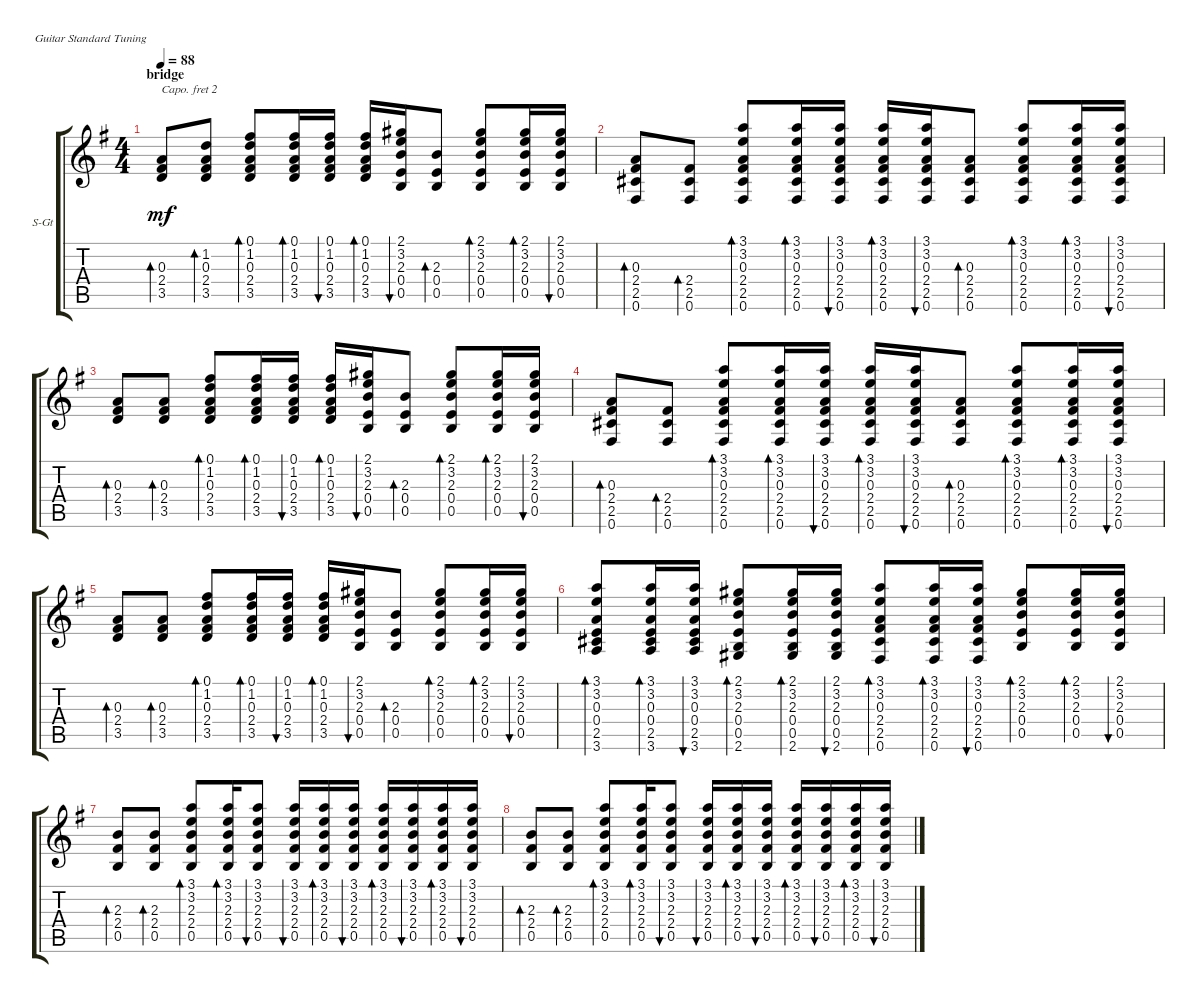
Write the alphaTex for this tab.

\defaultSystemsLayout 4
\bracketExtendMode groupsimilarinstruments
\firstSystemTrackNameOrientation horizontal
\otherSystemsTrackNameOrientation horizontal
\track ("Guitar Base" "S-Gt") {instrument acousticguitarsteel}
\staff {score tabs}
\capo 2
\tuning (E4 B3 G3 D3 A2 E2)
\ts (4 4)
\section ("" "bridge")
\tempo 88
\clef g2
\ks eminor
(3.5 2.4 0.3).8{bd 30 dy mf} (3.5 2.4 0.3 1.2).8{bd 30} (3.5 2.4 0.3 1.2 0.1).8{bd 30} (3.5 2.4 0.3 1.2 0.1).16{bd 30} (3.5 2.4 0.3 1.2 0.1).16{bu 30} (3.5 2.4 0.3 1.2 0.1).16{bd 30} (0.5 0.4 2.3 3.2 2.1).16{bu 30} (0.5 0.4 2.3).8{bd 30} (0.4 2.3 3.2 2.1 0.5).8{bd 30} (0.4 2.3 3.2 2.1 0.5).16{bd 30} (0.4 2.3 3.2 2.1 0.5).16{bu 30} |
(2.5 2.4 0.3 0.6).8{bd 30} (2.5 2.4 0.6).8{bd 30} (2.5 2.4 0.3 3.2 3.1 0.6).8{bd 30} (2.5 2.4 0.3 3.2 3.1 0.6).16{bd 30} (2.5 2.4 0.3 3.2 3.1 0.6).16{bu 30} (2.5 2.4 0.3 3.2 3.1 0.6).16{bd 30} (2.5 2.4 0.3 3.2 3.1 0.6).16{bu 30} (2.5 2.4 0.3 0.6).8{bd 30} (2.4 0.3 3.2 3.1 2.5 0.6).8{bd 30} (2.4 0.3 3.2 3.1 2.5 0.6).16{bd 30} (2.4 0.3 3.2 3.1 2.5 0.6).16{bu 30} |
(3.5 2.4 0.3).8{bd 30} (3.5 2.4 0.3).8{bd 30} (3.5 2.4 0.3 1.2 0.1).8{bd 30} (3.5 2.4 0.3 1.2 0.1).16{bd 30} (3.5 2.4 0.3 1.2 0.1).16{bu 30} (3.5 2.4 0.3 1.2 0.1).16{bd 30} (0.5 0.4 2.3 3.2 2.1).16{bu 30} (0.5 0.4 2.3).8{bd 30} (0.4 2.3 3.2 2.1 0.5).8{bd 30} (0.4 2.3 3.2 2.1 0.5).16{bd 30} (0.4 2.3 3.2 2.1 0.5).16{bu 30} |
(2.5 2.4 0.3 0.6).8{bd 30} (2.5 2.4 0.6).8{bd 30} (2.5 2.4 0.3 3.2 3.1 0.6).8{bd 30} (2.5 2.4 0.3 3.2 3.1 0.6).16{bd 30} (2.5 2.4 0.3 3.2 3.1 0.6).16{bu 30} (2.5 2.4 0.3 3.2 3.1 0.6).16{bd 30} (2.5 2.4 0.3 3.2 3.1 0.6).16{bu 30} (2.5 2.4 0.3 0.6).8{bd 30} (2.4 0.3 3.2 3.1 2.5 0.6).8{bd 30} (2.4 0.3 3.2 3.1 2.5 0.6).16{bd 30} (2.4 0.3 3.2 3.1 2.5 0.6).16{bu 30} |
(3.5 2.4 0.3).8{bd 30} (3.5 2.4 0.3).8{bd 30} (3.5 2.4 0.3 1.2 0.1).8{bd 30} (3.5 2.4 0.3 1.2 0.1).16{bd 30} (3.5 2.4 0.3 1.2 0.1).16{bu 30} (3.5 2.4 0.3 1.2 0.1).16{bd 30} (0.5 0.4 2.3 3.2 2.1).16{bu 30} (0.5 0.4 2.3).8{bd 30} (0.4 2.3 3.2 2.1 0.5).8{bd 30} (0.4 2.3 3.2 2.1 0.5).16{bd 30} (0.4 2.3 3.2 2.1 0.5).16{bu 30} |
(3.6 2.5 0.4 0.3 3.2 3.1).8{bd 30} (3.6 2.5 0.4 0.3 3.2 3.1).16{bd 30} (3.6 2.5 0.4 0.3 3.2 3.1).16{bu 30} (2.6 0.5 0.4 2.3 3.2 2.1).8{bd 30} (2.6 0.5 0.4 2.3 3.2 2.1).16{bd 30} (2.6 0.5 0.4 2.3 3.2 2.1).16{bu 30} (0.6 2.5 2.4 0.3 3.2 3.1).8{bd 30} (0.6 2.5 2.4 0.3 3.2 3.1).16{bd 30} (0.6 2.5 2.4 0.3 3.2 3.1).16{bu 30} (0.5 0.4 2.3 3.2 2.1).8{bd 30} (0.5 0.4 2.3 3.2 2.1).16{bd 30} (0.5 0.4 2.3 3.2 2.1).16{bu 30} |
(0.5 2.4 2.3).8{bd 30} (0.5 2.4 2.3).8{bd 30} (0.5 2.4 2.3 3.2 3.1).8{bd 30} (0.5 2.4 2.3 3.2 3.1).16{bd 30} (0.5 2.4 2.3 3.2 3.1).8{bu 30} (0.5 2.4 2.3 3.2 3.1).16{bu 30} (0.5 2.4 2.3 3.1 3.2).16{bd 30} (0.5 2.4 2.3 3.2 3.1).16{bu 30} (0.5 2.4 2.3 3.2 3.1).16{bd 30} (0.5 2.4 2.3 3.2 3.1).16{bu 30} (0.5 2.4 2.3 3.2 3.1).16{bd 30} (0.5 2.4 2.3 3.2 3.1).16{bu 30} |
(0.5 2.4 2.3).8{bd 30} (0.5 2.4 2.3).8{bd 30} (0.5 2.4 2.3 3.2 3.1).8{bd 30} (0.5 2.4 2.3 3.2 3.1).16{bd 30} (0.5 2.4 2.3 3.2 3.1).8{bu 30} (0.5 2.4 2.3 3.2 3.1).16{bu 30} (0.5 2.4 2.3 3.1 3.2).16{bd 30} (0.5 2.4 2.3 3.2 3.1).16{bu 30} (0.5 2.4 2.3 3.2 3.1).16{bd 30} (0.5 2.4 2.3 3.2 3.1).16{bu 30} (0.5 2.4 2.3 3.2 3.1).16{bd 30} (0.5 2.4 2.3 3.2 3.1).16{bu 30}
